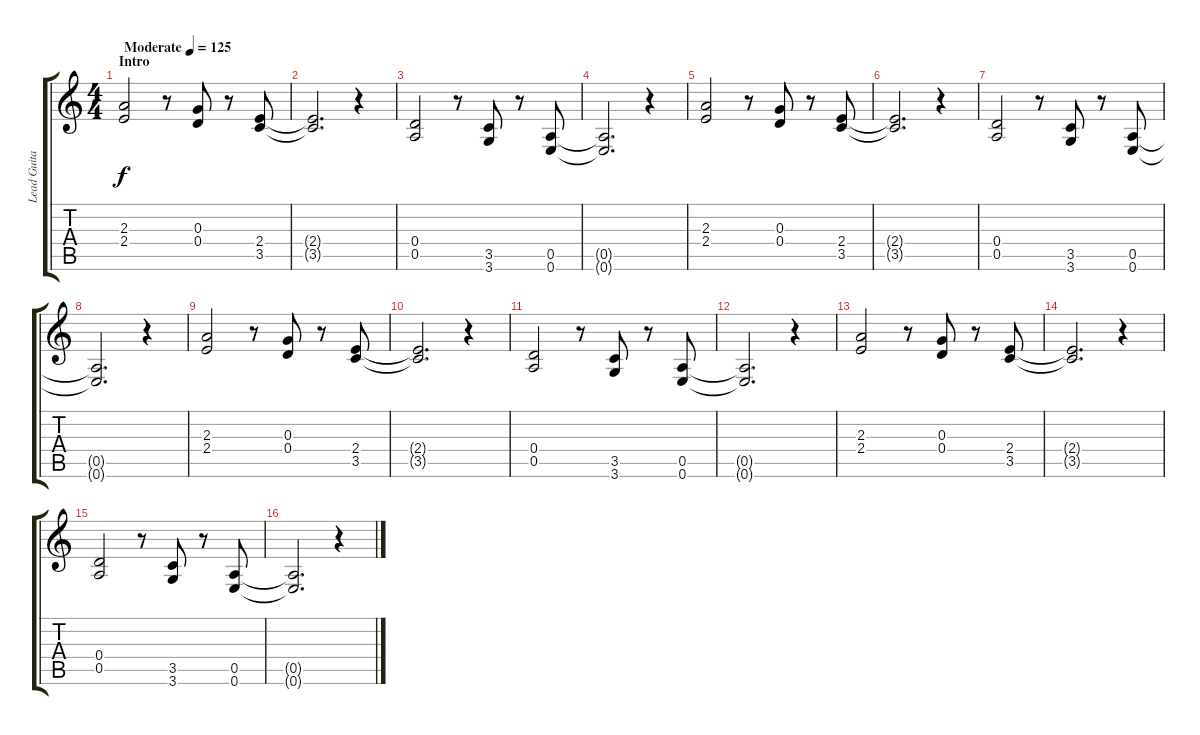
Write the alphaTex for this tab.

\track ("Lead Guitar 2" "Lead Guita") {instrument distortionguitar}
\staff {score tabs}
\tuning (E4 B3 G3 D3 A2 E2) {hide}
\ts (4 4)
\section ("" "Intro")
\tempo (125 "Moderate")
\clef g2
\ks c
(2.3 2.4).2{dy f balance 14 instrument electricguitarjazz} r.8 (0.3 0.4).8 r.8 (2.4 3.5).8 |
(2.4{t} 3.5{t}).2{d} r.4 |
(0.4 0.5).2 r.8 (3.5 3.6).8 r.8 (0.5 0.6).8 |
(0.5{t} 0.6{t}).2{d} r.4 |
(2.3 2.4).2 r.8 (0.3 0.4).8 r.8 (2.4 3.5).8 |
(2.4{t} 3.5{t}).2{d} r.4 |
(0.4 0.5).2 r.8 (3.5 3.6).8 r.8 (0.5 0.6).8 |
(0.5{t} 0.6{t}).2{d} r.4 |
(2.3 2.4).2 r.8 (0.3 0.4).8 r.8 (2.4 3.5).8 |
(2.4{t} 3.5{t}).2{d} r.4 |
(0.4 0.5).2 r.8 (3.5 3.6).8 r.8 (0.5 0.6).8 |
(0.5{t} 0.6{t}).2{d} r.4 |
(2.3 2.4).2 r.8 (0.3 0.4).8 r.8 (2.4 3.5).8 |
(2.4{t} 3.5{t}).2{d} r.4 |
(0.4 0.5).2 r.8 (3.5 3.6).8 r.8 (0.5 0.6).8 |
(0.5{t} 0.6{t}).2{d} r.4
